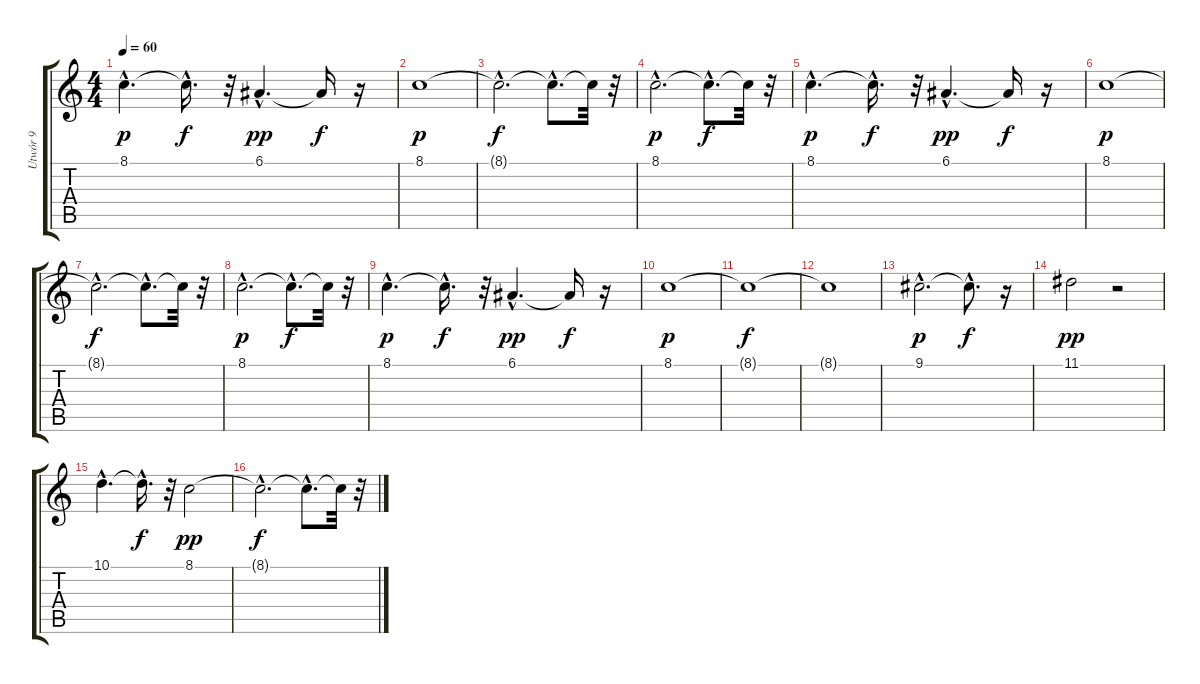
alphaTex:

\track ("Utwór 9" "Utwór 9") {instrument stringensemble2}
\staff {score tabs}
\tuning (E4 B3 G3 D3 A2 E2) {hide}
\ts (4 4)
\tempo 60
\clef g2
\ks c
8.1{hac}.4{d dy p} 8.1{hac t}.16{d dy f} r.32 6.1{hac}.4{d dy pp} 6.1{t}.16{dy f} r.16 |
8.1.1{dy p} |
8.1{hac t}.2{d dy f} 8.1{hac t}.8{d} 8.1{t}.32 r.32 |
8.1{hac}.2{d dy p} 8.1{hac t}.8{d dy f} 8.1{t}.32 r.32 |
8.1{hac}.4{d dy p} 8.1{hac t}.16{d dy f} r.32 6.1{hac}.4{d dy pp} 6.1{t}.16{dy f} r.16 |
8.1.1{dy p} |
8.1{hac t}.2{d dy f} 8.1{hac t}.8{d} 8.1{t}.32 r.32 |
8.1{hac}.2{d dy p} 8.1{hac t}.8{d dy f} 8.1{t}.32 r.32 |
8.1{hac}.4{d dy p} 8.1{hac t}.16{d dy f} r.32 6.1{hac}.4{d dy pp} 6.1{t}.16{dy f} r.16 |
8.1.1{dy p} |
8.1{t}.1{dy f} |
8.1{t}.1 |
9.1{hac}.2{d dy p} 9.1{hac t}.8{d dy f} r.16 |
11.1.2{dy pp} r.2 |
10.1{hac}.4{d} 10.1{hac t}.16{d dy f} r.32 8.1.2{dy pp} |
8.1{hac t}.2{d dy f} 8.1{hac t}.8{d} 8.1{t}.32 r.32
